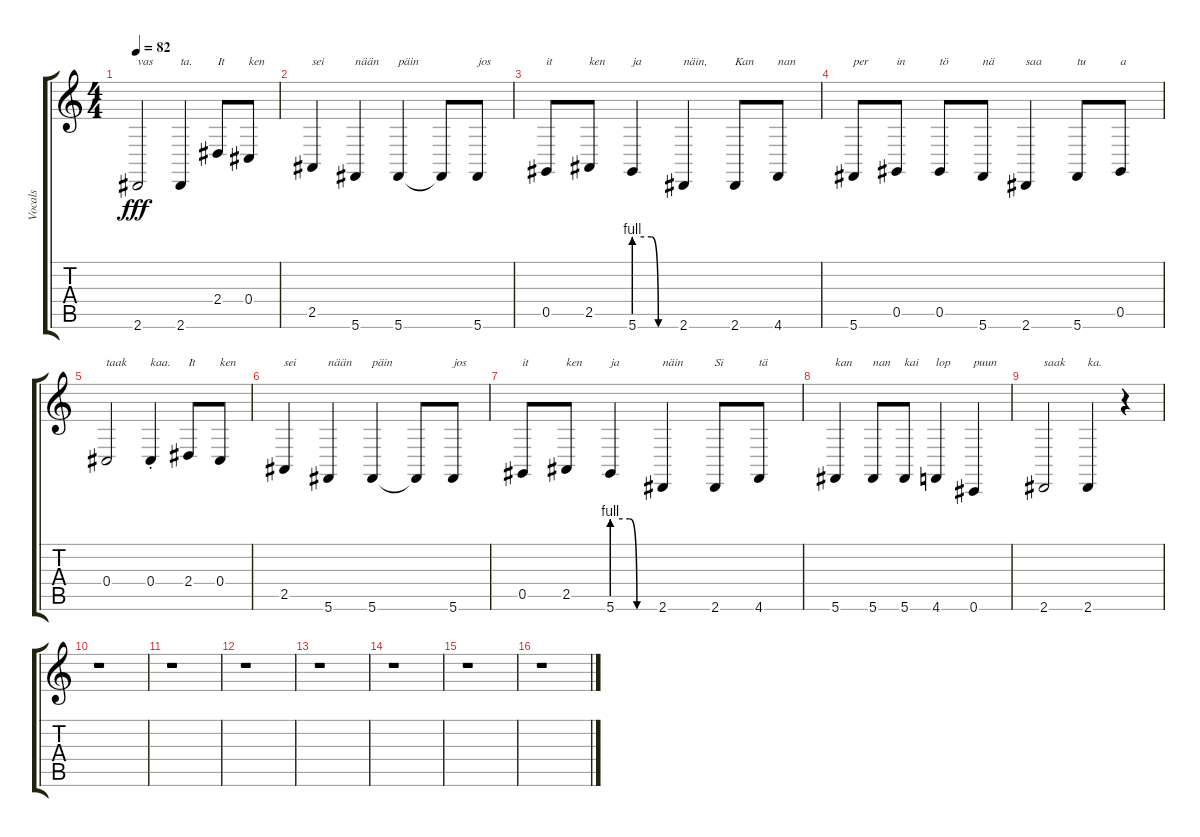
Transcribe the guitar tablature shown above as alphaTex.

\track ("Vocals" "Vocals") {instrument englishhorn}
\staff {score tabs}
\tuning (Eb4 Bb3 Gb3 Db3 Ab2 Db2) {hide}
\ts (4 4)
\tempo 82
\clef g2
\ks c
2.6.2{txt "vas" dy fff} 2.6.4{txt "ta."} 2.4.8{txt "It"} 0.4.8{txt "ken"} |
2.5.4{txt "sei"} 5.6.4{txt "nään"} 5.6.4{txt "päin"} 5.6{t}.8 5.6.8{txt "jos"} |
0.5.8{txt "it"} 2.5.8{txt "ken"} 5.6{be (custom 0 4 25 4 35 0 60 0)}.4{txt "ja"} 2.6.4{txt "näin,"} 2.6.8{txt "Kan"} 4.6.8{txt "nan"} |
5.6.8{txt "per"} 0.5.8{txt "in"} 0.5.8{txt "tö"} 5.6.8{txt "nä"} 2.6.4{txt "saa"} 5.6.8{txt "tu"} 0.5.8{txt "a"} |
0.4.2{txt "taak"} 0.4{st}.4{txt "kaa."} 2.4.8{txt "It"} 0.4.8{txt "ken"} |
2.5.4{txt "sei"} 5.6.4{txt "nään"} 5.6.4{txt "päin"} 5.6{t}.8 5.6.8{txt "jos"} |
0.5.8{txt "it"} 2.5.8{txt "ken"} 5.6{be (custom 0 4 25 4 35 0 60 0)}.4{txt "ja"} 2.6.4{txt "näin"} 2.6.8{txt "Si"} 4.6.8{txt "tä"} |
5.6.4{txt "kan"} 5.6.8{txt "nan"} 5.6.8{txt "kai"} 4.6.4{txt "lop"} 0.6.4{txt "puun"} |
2.6.2{txt "saak"} 2.6.4{txt "ka."} r.4 |
r.1 |
r.1 |
r.1 |
r.1 |
r.1 |
r.1 |
r.1
